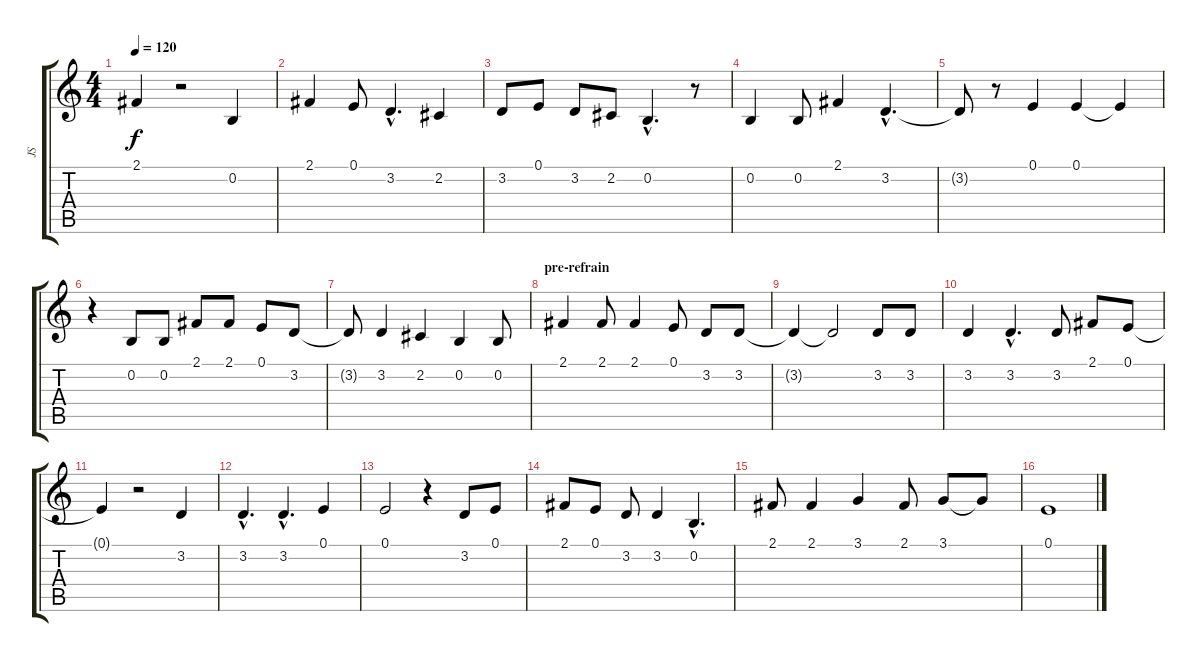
\track ("JS" "JS") {instrument oboe}
\staff {score tabs}
\tuning (E4 B3 G3 D3 A2 E2) {hide}
\ts (4 4)
\tempo 120
\clef g2
\ks c
2.1{t}.4{dy f} r.2 0.2.4 |
2.1.4 0.1.8 3.2{hac}.4{d} 2.2.4 |
3.2.8 0.1.8 3.2.8 2.2.8 0.2{hac}.4{d} r.8 |
0.2.4 0.2.8 2.1.4 3.2{hac}.4{d} |
3.2{t}.8 r.8 0.1.4 0.1.4 0.1{t}.4 |
r.4 0.2.8 0.2.8 2.1.8 2.1.8 0.1.8 3.2.8 |
3.2{t}.8 3.2.4 2.2.4 0.2.4 0.2.8 |
\section ("" "pre-refrain")
2.1.4 2.1.8 2.1.4 0.1.8 3.2.8 3.2.8 |
3.2{t}.4 3.2{t}.2 3.2.8 3.2.8 |
3.2.4 3.2{hac}.4{d} 3.2.8 2.1.8 0.1.8 |
0.1{t}.4 r.2 3.2.4 |
3.2{hac}.4{d} 3.2{hac}.4{d} 0.1.4 |
0.1.2 r.4 3.2.8 0.1.8 |
2.1.8 0.1.8 3.2.8 3.2.4 0.2{hac}.4{d} |
2.1.8 2.1.4 3.1.4 2.1.8 3.1.8 3.1{t}.8 |
0.1.1
